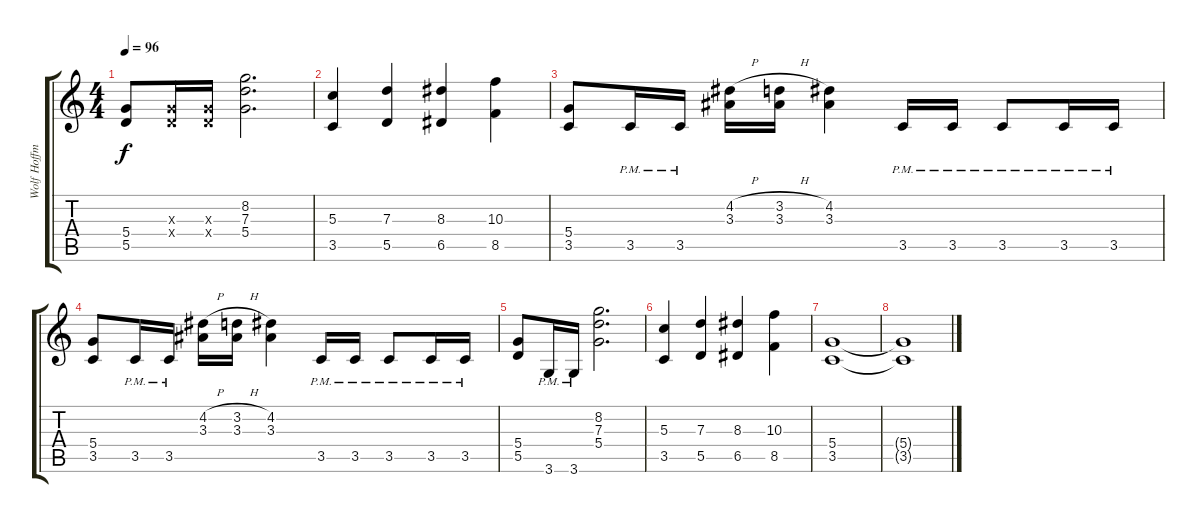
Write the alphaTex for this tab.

\track ("Wolf Hoffmann" "Wolf Hoffm") {instrument distortionguitar}
\staff {score tabs}
\tuning (E4 B3 G3 D3 A2 E2) {hide}
\ts (4 4)
\tempo 96
\clef g2
\ks c
(5.4 5.5).8{dy f} (0.3{x} 0.4{x}).16 (0.3{x} 0.4{x}).16 (8.2 7.3 5.4).2{d} |
(5.3 3.5).4 (7.3 5.5).4 (8.3 6.5).4 (10.3 8.5).4 |
(5.4 3.5).8 3.5{pm}.16 3.5{pm}.16 (4.2{h} 3.3).16 (3.2{h} 3.3).16 (4.2 3.3).4 3.5{pm}.16 3.5{pm}.16 3.5{pm}.8 3.5{pm}.16 3.5{pm}.16 |
(5.4 3.5).8 3.5{pm}.16 3.5{pm}.16 (4.2{h} 3.3).16 (3.2{h} 3.3).16 (4.2 3.3).4 3.5{pm}.16 3.5{pm}.16 3.5{pm}.8 3.5{pm}.16 3.5{pm}.16 |
(5.4 5.5).8 3.6{pm}.16 3.6{pm}.16 (8.2 7.3 5.4).2{d} |
(5.3 3.5).4 (7.3 5.5).4 (8.3 6.5).4 (10.3 8.5).4 |
(5.4 3.5).1 |
(5.4{t} 3.5{t}).1
